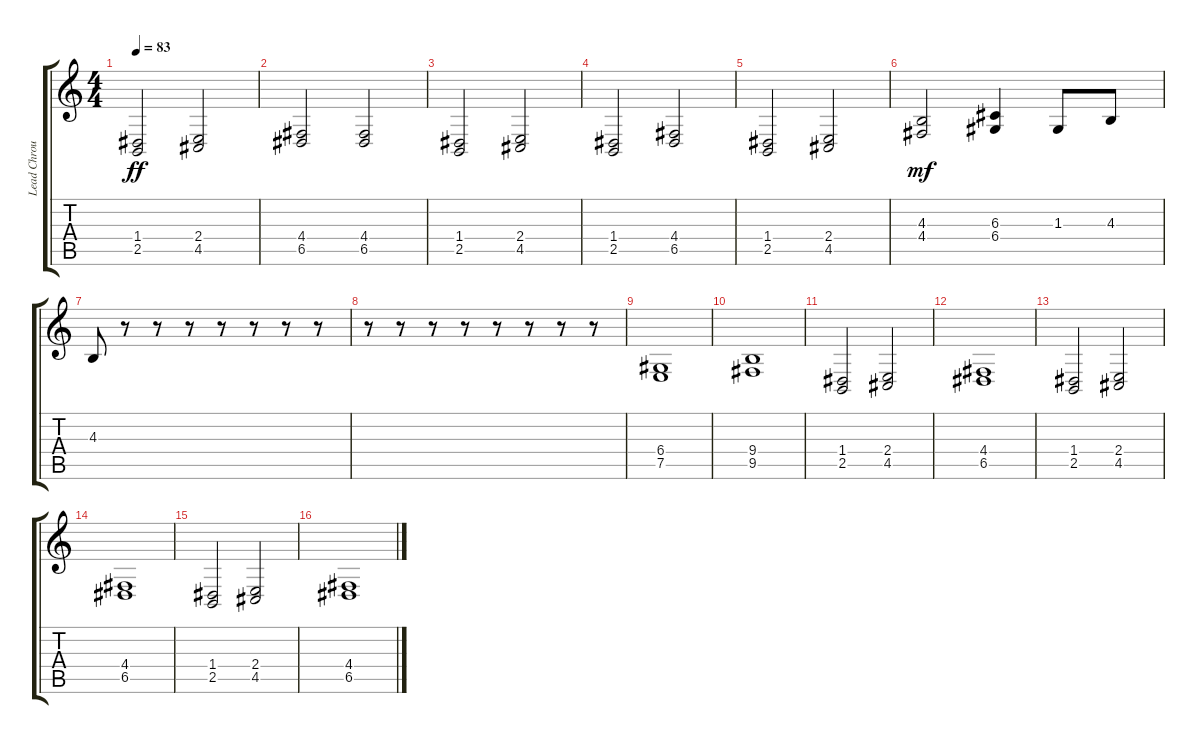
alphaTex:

\track ("Lead Chrous" "Lead Chrou") {instrument synthstrings1}
\staff {score tabs}
\tuning (E4 B3 G3 D3 A2 E2) {hide}
\ts (4 4)
\tempo 83
\clef g2
\ks c
(1.4 2.5).2{dy ff} (2.4 4.5).2 |
(4.4 6.5).2 (4.4 6.5).2 |
(1.4 2.5).2 (2.4 4.5).2 |
(1.4 2.5).2 (4.4 6.5).2 |
(1.4 2.5).2 (2.4 4.5).2 |
(4.3 4.4).2{dy mf} (6.3 6.4).4 1.3.8 4.3.8 |
4.3.8 r.8 r.8 r.8 r.8 r.8 r.8 r.8 |
r.8 r.8 r.8 r.8 r.8 r.8 r.8 r.8 |
(6.4 7.5).1 |
(9.4 9.5).1 |
(1.4 2.5).2 (2.4 4.5).2 |
(4.4 6.5).1 |
(1.4 2.5).2 (2.4 4.5).2 |
(4.4 6.5).1 |
(1.4 2.5).2 (2.4 4.5).2 |
(4.4 6.5).1
